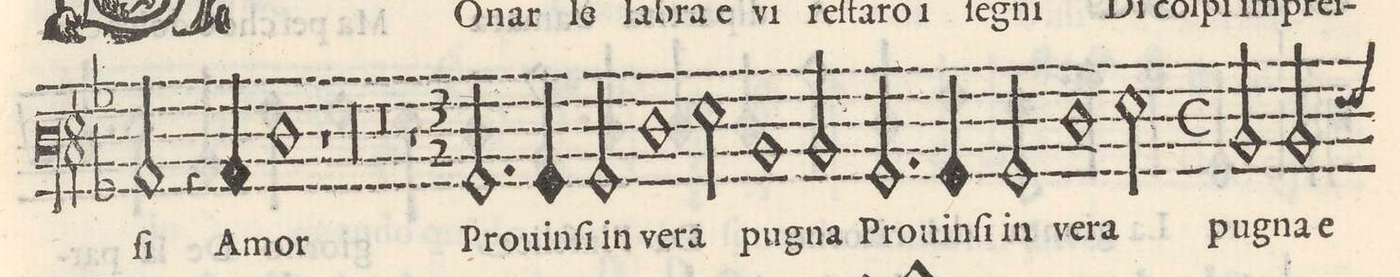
**kern	**text
*I"BASSO	*
*clefF3	*
*k[b-]	*
*met(c)	*
*M4/4	*
2C/	ſi
4r	.
4C/	A-
=82-	=82-
1F	-mor
=83-	=83-
1r	.
=84-	=84-
00r	.
=85-	=85-
=86-	=86-
=87-	=87-
=88-	=88-
0r	.
=89-	=89-
=90-	=90-
1r	.
=91-	=91-
*M3/2	*
2.BB-/	Pro-
4BB-/	-vin-
2BB-/	-ſi
=92-	=92-
1F	in ve-
2G\	-ra
=93-	=93-
1D	pug-
2D/	-na
=94-	=94-
2.BB-/	Pro-
4BB-/	-vin-
2BB-/	-ſi in
=95-	=95-
1F	ve-
2G\	-ra
=96-	=96-
*M4/4	*
*met(c)	*
2D/	pug-
2D/	-na
=97-	=97-
*-	*-
